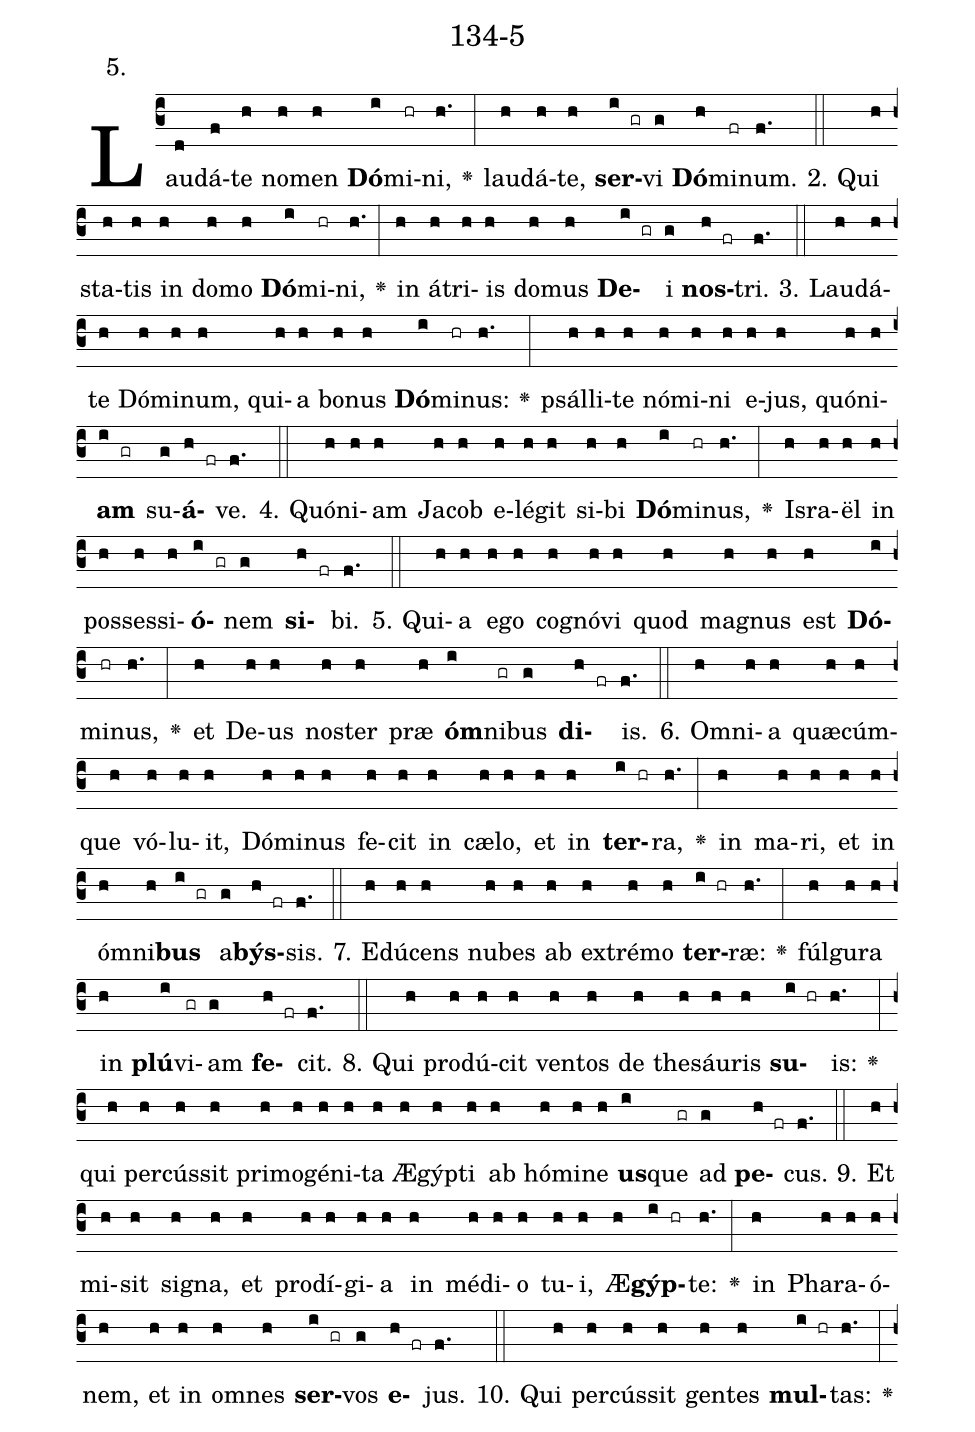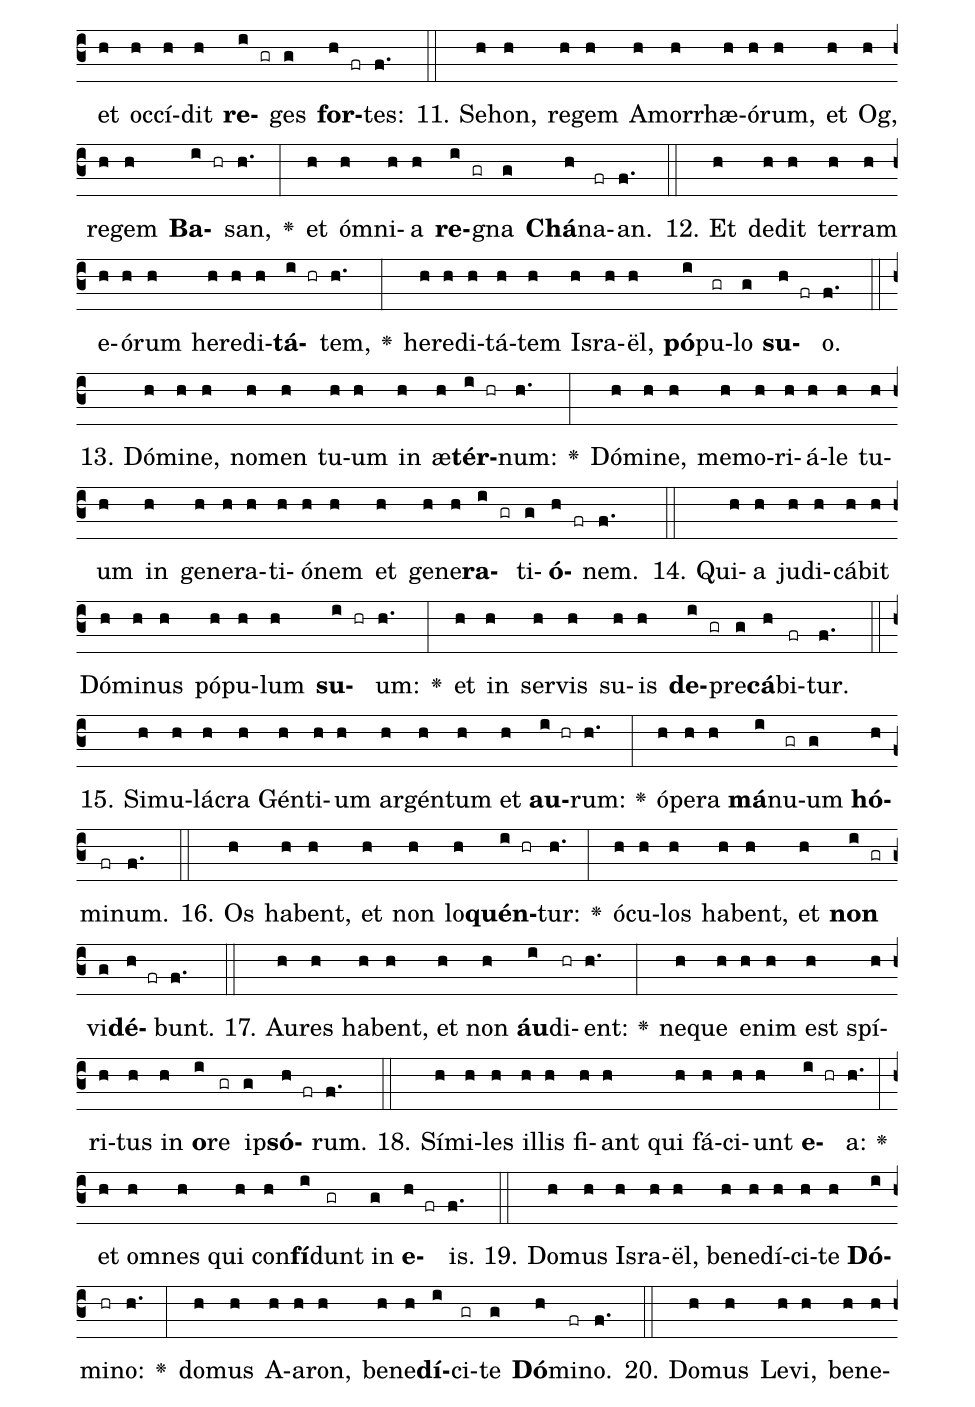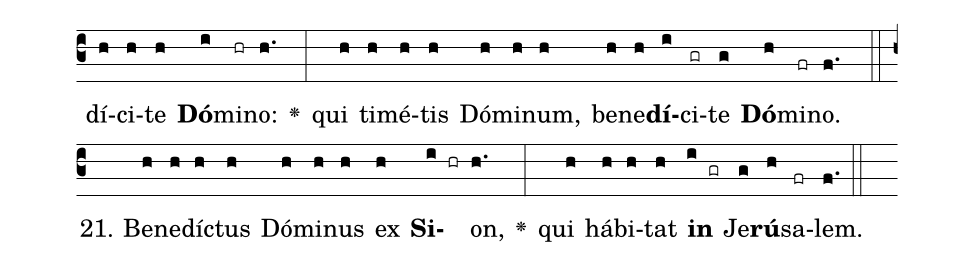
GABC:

name: 134-5;
annotation: 5.;
%%
(c3)Lau(d)dá(f)te(h) no(h)men(h) <b>Dó</b>(i)mi(hr)ni,(h.) <v>\greheightstar</v>(:) lau(h)dá(h)te,(h) <b>ser</b>(i gr)vi(g) <b>Dó</b>(h)mi(fr)num.(f.) (::)
2. Qui(h) sta(h)tis(h) in(h) do(h)mo(h) <b>Dó</b>(i)mi(hr)ni,(h.) <v>\greheightstar</v>(:) in(h) á(h)tri(h)is(h) do(h)mus(h) <b>De</b>(i gr)i(g) <b>nos</b>(h fr)tri.(f.) (::)
3. Lau(h)dá(h)te(h) Dó(h)mi(h)num,(h) qui(h)a(h) bo(h)nus(h) <b>Dó</b>(i)mi(hr)nus:(h.) <v>\greheightstar</v>(:) psál(h)li(h)te(h) nó(h)mi(h)ni(h) e(h)jus,(h) quón(h)i(h)<b>am</b>(i gr) su(g)<b>á</b>(h fr)ve.(f.) (::)
4. Quón(h)i(h)am(h) Ja(h)cob(h) e(h)lé(h)git(h) si(h)bi(h) <b>Dó</b>(i)mi(hr)nus,(h.) <v>\greheightstar</v>(:) Is(h)ra(h)ël(h) in(h) pos(h)ses(h)si(h)<b>ó</b>(i gr)nem(g) <b>si</b>(h fr)bi.(f.) (::)
5. Qui(h)a(h) e(h)go(h) co(h)gnó(h)vi(h) quod(h) ma(h)gnus(h) est(h) <b>Dó</b>(i)mi(hr)nus,(h.) <v>\greheightstar</v>(:) et(h) De(h)us(h) nos(h)ter(h) præ(h) <b>óm</b>(i)ni(gr)bus(g) <b>di</b>(h fr)is.(f.) (::)
6. Om(h)ni(h)a(h) quæ(h)cúm(h)que(h) vó(h)lu(h)it,(h) Dó(h)mi(h)nus(h) fe(h)cit(h) in(h) cæ(h)lo,(h) et(h) in(h) <b>ter</b>(i hr)ra,(h.) <v>\greheightstar</v>(:) in(h) ma(h)ri,(h) et(h) in(h) óm(h)ni(h)<b>bus</b>(i gr) a(g)<b>býs</b>(h fr)sis.(f.) (::)
7. E(h)dú(h)cens(h) nu(h)bes(h) ab(h) ex(h)tré(h)mo(h) <b>ter</b>(i hr)ræ:(h.) <v>\greheightstar</v>(:) fúl(h)gu(h)ra(h) in(h) <b>plú</b>(i)vi(gr)am(g) <b>fe</b>(h fr)cit.(f.) (::)
8. Qui(h) pro(h)dú(h)cit(h) ven(h)tos(h) de(h) the(h)sáu(h)ris(h) <b>su</b>(i hr)is:(h.) <v>\greheightstar</v>(:) qui(h) per(h)cús(h)sit(h) pri(h)mo(h)gé(h)ni(h)ta(h) Æ(h)gýp(h)ti(h) ab(h) hó(h)mi(h)ne(h) <b>us</b>(i)que(gr) ad(g) <b>pe</b>(h fr)cus.(f.) (::)
9. Et(h) mi(h)sit(h) si(h)gna,(h) et(h) prod(h)í(h)gi(h)a(h) in(h) mé(h)di(h)o(h) tu(h)i,(h) Æ(h)<b>gýp</b>(i hr)te:(h.) <v>\greheightstar</v>(:) in(h) Pha(h)ra(h)ó(h)nem,(h) et(h) in(h) om(h)nes(h) <b>ser</b>(i gr)vos(g) <b>e</b>(h fr)jus.(f.) (::)
10. Qui(h) per(h)cús(h)sit(h) gen(h)tes(h) <b>mul</b>(i hr)tas:(h.) <v>\greheightstar</v>(:) et(h) oc(h)cí(h)dit(h) <b>re</b>(i gr)ges(g) <b>for</b>(h fr)tes:(f.) (::)
11. Se(h)hon,(h) re(h)gem(h) A(h)mor(h)rhæ(h)ó(h)rum,(h) et(h) Og,(h) re(h)gem(h) <b>Ba</b>(i hr)san,(h.) <v>\greheightstar</v>(:) et(h) óm(h)ni(h)a(h) <b>re</b>(i gr)gna(g) <b>Chá</b>(h)na(fr)an.(f.) (::)
12. Et(h) de(h)dit(h) ter(h)ram(h) e(h)ó(h)rum(h) he(h)re(h)di(h)<b>tá</b>(i hr)tem,(h.) <v>\greheightstar</v>(:) he(h)re(h)di(h)tá(h)tem(h) Is(h)ra(h)ël,(h) <b>pó</b>(i)pu(gr)lo(g) <b>su</b>(h fr)o.(f.) (::)
13. Dó(h)mi(h)ne,(h) no(h)men(h) tu(h)um(h) in(h) æ(h)<b>tér</b>(i hr)num:(h.) <v>\greheightstar</v>(:) Dó(h)mi(h)ne,(h) me(h)mo(h)ri(h)á(h)le(h) tu(h)um(h) in(h) ge(h)ne(h)ra(h)ti(h)ó(h)nem(h) et(h) ge(h)ne(h)<b>ra</b>(i gr)ti(g)<b>ó</b>(h fr)nem.(f.) (::)
14. Qui(h)a(h) ju(h)di(h)cá(h)bit(h) Dó(h)mi(h)nus(h) pó(h)pu(h)lum(h) <b>su</b>(i hr)um:(h.) <v>\greheightstar</v>(:) et(h) in(h) ser(h)vis(h) su(h)is(h) <b>de</b>(i gr)pre(g)<b>cá</b>(h)bi(fr)tur.(f.) (::)
15. Si(h)mu(h)lá(h)cra(h) Gén(h)ti(h)um(h) ar(h)gén(h)tum(h) et(h) <b>au</b>(i hr)rum:(h.) <v>\greheightstar</v>(:) ó(h)pe(h)ra(h) <b>má</b>(i)nu(gr)um(g) <b>hó</b>(h)mi(fr)num.(f.) (::)
16. Os(h) ha(h)bent,(h) et(h) non(h) lo(h)<b>quén</b>(i hr)tur:(h.) <v>\greheightstar</v>(:) ó(h)cu(h)los(h) ha(h)bent,(h) et(h) <b>non</b>(i gr) vi(g)<b>dé</b>(h fr)bunt.(f.) (::)
17. Au(h)res(h) ha(h)bent,(h) et(h) non(h) <b>áu</b>(i)di(hr)ent:(h.) <v>\greheightstar</v>(:) ne(h)que(h) e(h)nim(h) est(h) spí(h)ri(h)tus(h) in(h) <b>o</b>(i)re(gr) ip(g)<b>só</b>(h fr)rum.(f.) (::)
18. Sí(h)mi(h)les(h) il(h)lis(h) fi(h)ant(h) qui(h) fá(h)ci(h)unt(h) <b>e</b>(i hr)a:(h.) <v>\greheightstar</v>(:) et(h) om(h)nes(h) qui(h) con(h)<b>fí</b>(i)dunt(gr) in(g) <b>e</b>(h fr)is.(f.) (::)
19. Do(h)mus(h) Is(h)ra(h)ël,(h) be(h)ne(h)dí(h)ci(h)te(h) <b>Dó</b>(i)mi(hr)no:(h.) <v>\greheightstar</v>(:) do(h)mus(h) A(h)a(h)ron,(h) be(h)ne(h)<b>dí</b>(i)ci(gr)te(g) <b>Dó</b>(h)mi(fr)no.(f.) (::)
20. Do(h)mus(h) Le(h)vi,(h) be(h)ne(h)dí(h)ci(h)te(h) <b>Dó</b>(i)mi(hr)no:(h.) <v>\greheightstar</v>(:) qui(h) ti(h)mé(h)tis(h) Dó(h)mi(h)num,(h) be(h)ne(h)<b>dí</b>(i)ci(gr)te(g) <b>Dó</b>(h)mi(fr)no.(f.) (::)
21. Be(h)ne(h)díc(h)tus(h) Dó(h)mi(h)nus(h) ex(h) <b>Si</b>(i hr)on,(h.) <v>\greheightstar</v>(:) qui(h) há(h)bi(h)tat(h) <b>in</b>(i gr) Je(g)<b>rú</b>(h)sa(fr)lem.(f.) (::)
